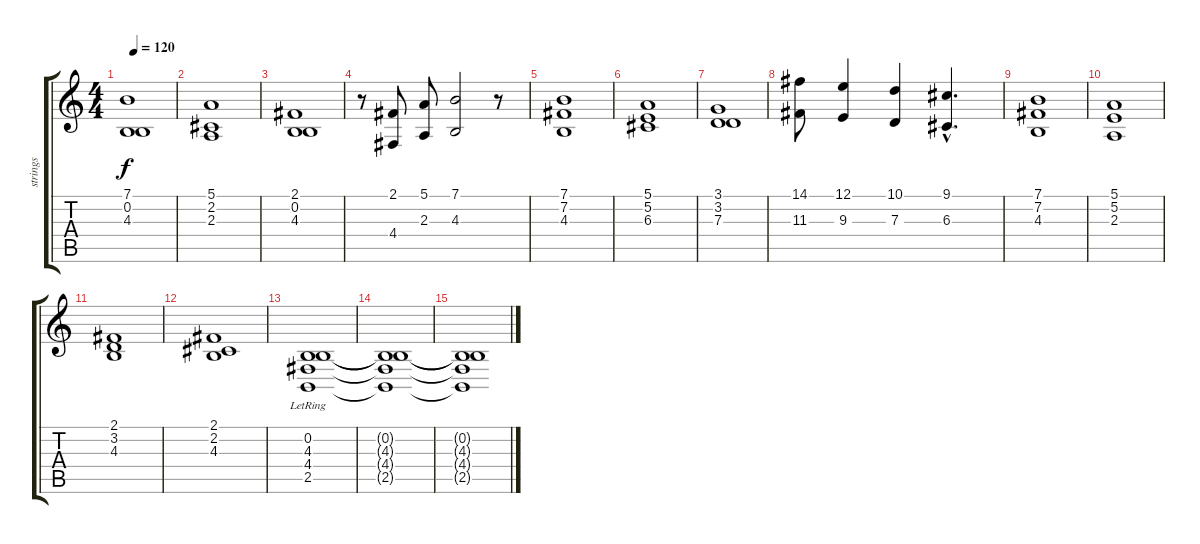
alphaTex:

\track ("strings" "strings") {instrument stringensemble1}
\staff {score tabs}
\tuning (E4 B3 G3 D3 A2 E2) {hide}
\ts (4 4)
\tempo 120
\clef g2
\ks c
(7.1 0.2 4.3).1{dy f} |
(5.1 2.2 2.3).1 |
(2.1 0.2 4.3).1 |
r.8 (2.1 4.4).8 (5.1 2.3).8 (7.1 4.3).2 r.8 |
(7.1 7.2 4.3).1 |
(5.1 5.2 6.3).1 |
(3.1 3.2 7.3).1 |
(14.1 11.3).8 (12.1 9.3).4 (10.1 7.3).4 (9.1{hac} 6.3{hac}).4{d} |
(7.1 7.2 4.3).1 |
(5.1 5.2 2.3).1 |
(2.1 3.2 4.3).1 |
(2.1 2.2 4.3).1 |
(0.2 4.3 4.4 2.5{lr}).1 |
(0.2{t} 4.3{t} 4.4{t} 2.5{t}).1 |
(0.2{t} 4.3{t} 4.4{t} 2.5{t}).1
